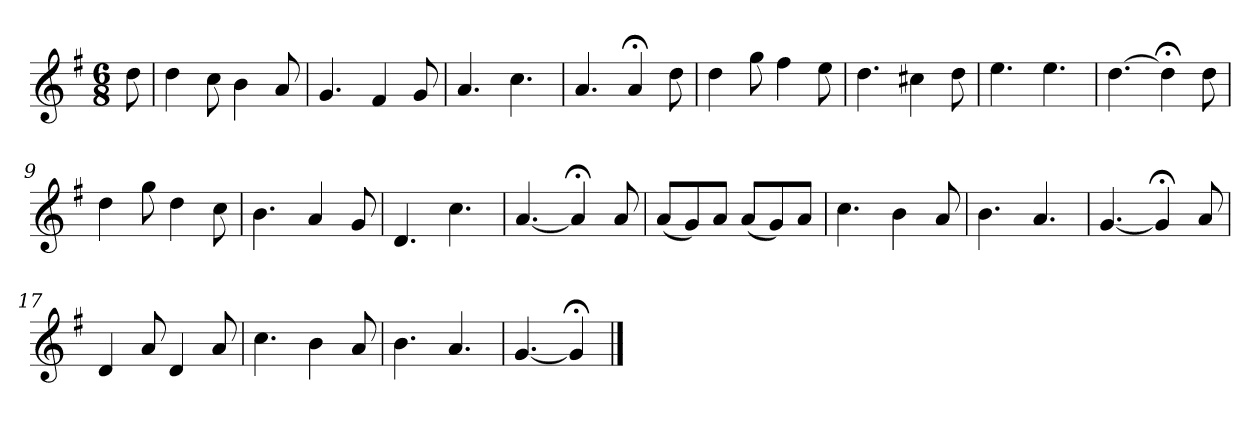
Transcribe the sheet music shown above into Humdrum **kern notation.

**kern
*part1
*staff1
*k[f#]
*G:
*M6/8
*MM120
=
8dd
=1
4dd
8cc
4b
8a
=2
4.g
4f#
8g
=3
4.a
4.cc
=4
4.a
4a;<
8dd
=5
4dd
8gg
4ff#
8ee
=6
4.dd
4cc#X
8dd
=7
4.ee
4.ee
=8
[4.dd
4dd;<]
8dd
=9
4dd
8gg
4dd
8cc
=10
4.b
4a
8g
=11
4.d
4.cc
=12
[4.a
4a;<]
8a
=13
(8aL
8g)
8aJ
(8aL
8g)
8aJ
=14
4.cc
4b
8a
=15
4.b
4.a
=16
[4.g
4g;<]
8a
=17
4d
8a
4d
8a
=18
4.cc
4b
8a
=19
4.b
4.a
=20
[4.g
4g;<]
==
*-
